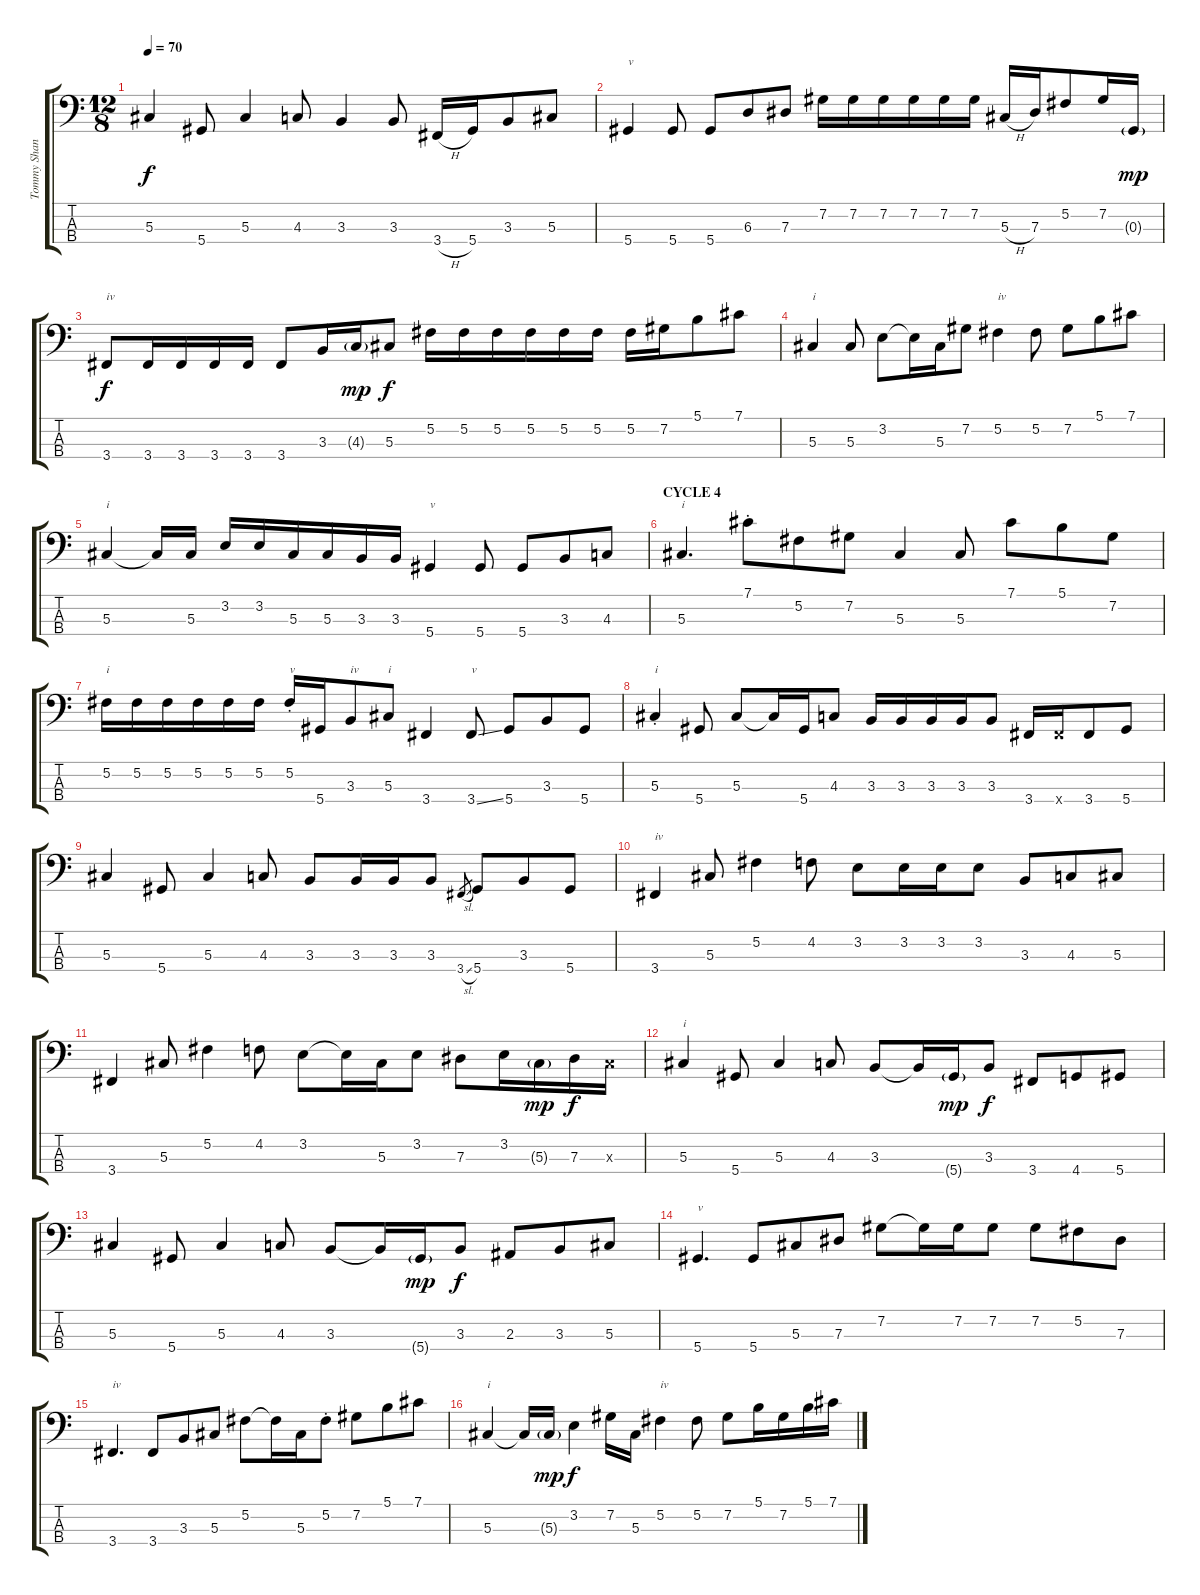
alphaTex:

\track ("Tommy Shannon" "Tommy Shan") {instrument electricbassfinger}
\staff {score tabs}
\tuning (Gb2 Db2 Ab1 Eb1) {hide}
\ts (12 8)
\tempo 70
\clef f4
\ks c
5.3.4{dy f} 5.4.8 5.3.4 4.3.8 3.3.4 3.3.8 3.4{h}.16 5.4.16 3.3.8 5.3.8 |
5.4.4{txt "v"} 5.4.8 5.4.8 6.3.8 7.3.8 7.2.16 7.2.16 7.2.16 7.2.16 7.2.16 7.2.16 5.3{h}.16 7.3.16 5.2.8 7.2.16 0.3{g}.16{dy mp} |
3.4.8{txt "iv" dy f} 3.4.16 3.4.16 3.4.16 3.4.16 3.4.8 3.3.16 4.3{g}.16{dy mp} 5.3.8{dy f} 5.2.16 5.2.16 5.2.16 5.2.16 5.2.16 5.2.16 5.2.16 7.2.16 5.1.8 7.1.8 |
5.3.4{txt "i"} 5.3.8 3.2.8 3.2{t}.16 5.3.16 7.2.8 5.2.4{txt "iv"} 5.2.8 7.2.8 5.1.8 7.1.8 |
5.3.4{txt "i"} 5.3{t}.16 5.3.16 3.2.16 3.2.16 5.3.16 5.3.16 3.3.16 3.3.16 5.4.4{txt "v"} 5.4.8 5.4.8 3.3.8 4.3.8 |
\section ("" "CYCLE 4")
5.3.4{d txt "i"} 7.1{st}.8 5.2.8 7.2.8 5.3.4 5.3.8 7.1.8 5.1.8 7.2.8 |
5.2.16{txt "i"} 5.2.16 5.2.16 5.2.16 5.2.16 5.2.16 5.2{st}.16{txt "v"} 5.4.16 3.3.8{txt "iv"} 5.3.8{txt "i"} 3.4.4 3.4{ss}.8{txt "v"} 5.4.8 3.3.8 5.4.8 |
5.3{st}.4{txt "i"} 5.4.8 5.3.8 5.3{t}.16 5.4.16 4.3.8 3.3.16 3.3.16 3.3.16 3.3.16 3.3.8 3.4.16 3.4{x}.16 3.4.8 5.4.8 |
5.3.4 5.4.8 5.3.4 4.3.8 3.3.8 3.3.16 3.3.16 3.3.8 3.4{sl}.8{gr} 5.4.8 3.3.8 5.4.8 |
3.4.4{txt "iv"} 5.3.8 5.2.4 4.2.8 3.2.8 3.2.16 3.2.16 3.2.8 3.3.8 4.3.8 5.3.8 |
3.4.4 5.3.8 5.2.4 4.2.8 3.2.8 3.2{t}.16 5.3.16 3.2.8 7.3.8 3.2.16 5.3{g}.16{dy mp} 7.3.16{dy f} 5.3{x}.16 |
5.3.4{txt "i"} 5.4.8 5.3.4 4.3.8 3.3.8 3.3{t}.16 5.4{g}.16{dy mp} 3.3.8{dy f} 3.4.8 4.4.8 5.4.8 |
5.3.4 5.4.8 5.3.4 4.3.8 3.3.8 3.3{t}.16 5.4{g}.16{dy mp} 3.3.8{dy f} 2.3.8 3.3.8 5.3.8 |
5.4.4{d txt "v"} 5.4.8 5.3.8 7.3.8 7.2.8 7.2{t}.16 7.2.16 7.2.8 7.2.8 5.2.8 7.3.8 |
3.4.4{d txt "iv"} 3.4.8 3.3.8 5.3.8 5.2.8 5.2{t}.16 5.3.16 5.2{st}.8 7.2.8 5.1.8 7.1.8 |
5.3.4{txt "i"} 5.3{t}.16 5.3{g}.16{dy mp} 3.2.4{dy f} 7.2.16 5.3.16 5.2.4{txt "iv"} 5.2.8 7.2.8 5.1.16 7.2.16 5.1.16 7.1.16
